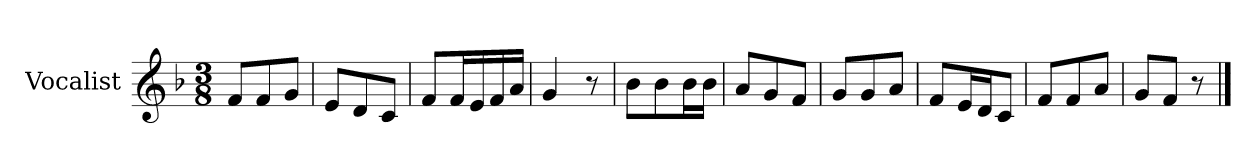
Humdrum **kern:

**kern
*part1
*staff1
*I"Vocalist
*k[b-]
*F:
*M3/8
=1
8fL
8f
8gJ
=2
8eL
8d
8cJ
=3
8fL
16fL
16e
16f
16aJJ
=4
4g
8r
=5
8b-L
8b-
16b-L
16b-JJ
=6
8aL
8g
8fJ
=7
8gL
8g
8aJ
=8
8fL
16eL
16dJ
8cJ
=9
8fL
8f
8aJ
=10
8gL
8fJ
8r
==
*-
